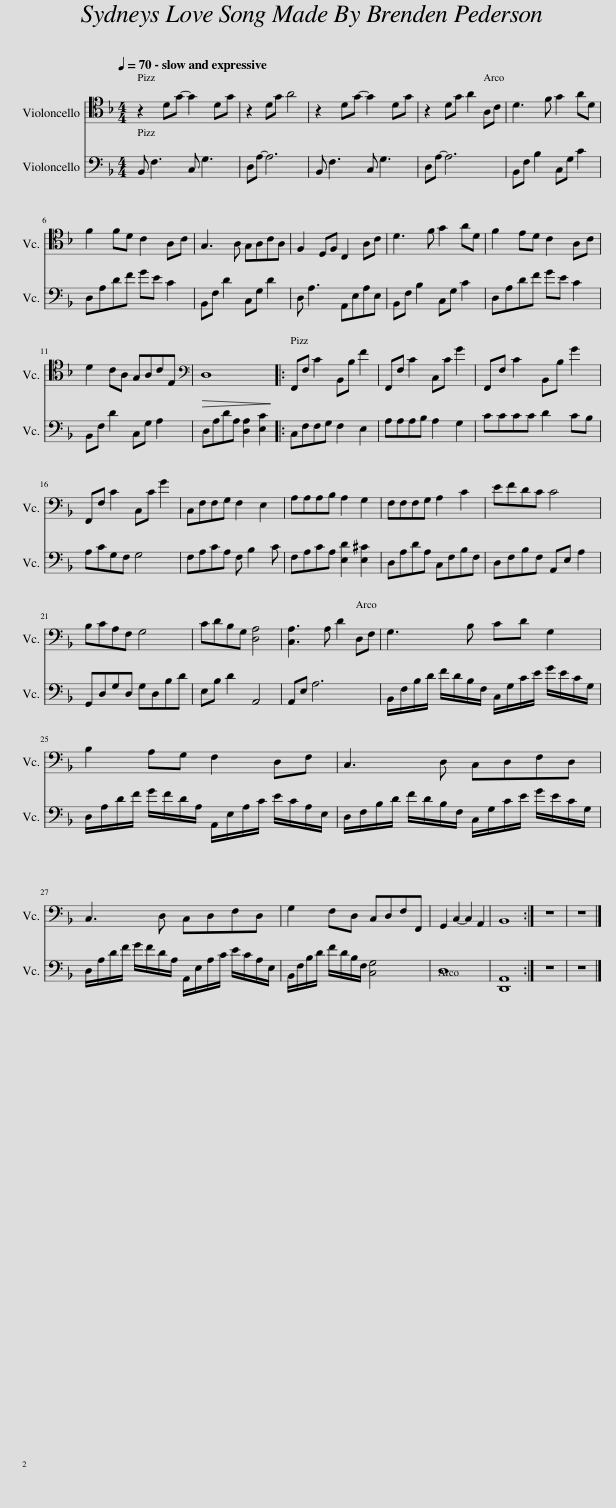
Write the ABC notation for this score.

X:1
%%score 1 2
L:1/8
Q:1/4=70
M:4/4
I:linebreak $
K:F
V:1 tenor
V:2 bass
V:1
 z2 DG- G2 DG | z2 DG A4 | z2 DG- G2 DG | z2 DG A2 A,C | D3 F G2 AD |$ %5
 F2 FD C2 A,C | G,3 A, G,A,CA, | F,2 D,F, C,2 A,C | D3 F G2 AD | F2 ED C2 A,C |$ %10
 D2 CA, G,A,CE, |[K:bass]!>(! D,8!>)! |: F,,F, C2 B,,B, F2 | F,,F, C2 C,C G2 | F,,F, C2 B,,B, G2 |$ %15
 F,,F, C2 C,C G2 | C,F,F,G, F,2 E,2 | A,A,A,B, A,2 G,2 | F,F,F,G, A,2 C2 | EFDC C4 |$ %20
 B,CA,F, G,4 | CDB,G, [D,A,]4 | [C,A,]3 A, D2 D,F, | G,3 B, CD G,2 |$ B,2 A,G, F,2 D,F, | %25
 C,3 D, C,D,F,D, |$ C,3 D, C,D,F,D, | G,2 F,D, C,D,F,F,, | G,,2 C,2- C,2 A,,2 | B,,8 :| %30
 z8 | z8 |] %32
V:2
 B,, F,3 C, G,3 | D,A,- A,6 | B,, F,3 C, G,3 | D,A,- A,6 | B,,F, B,2 C,G, C2 |$ %5
 D,A,DF GE C2 | B,,F, D2 C,G, D2 | D, A,3 A,,E,A,E, | B,,F, B,2 C,G, C2 | D,A,DF GE C2 |$ %10
 B,,F, D2 C,G, A,2 | D,A,DA, [D,A,]2 [E,C]2 |: C,F,F,G, F,2 E,2 | A,A,A,B, A,2 G,2 | CCCC D2 CB, |$ %15
 A,CG,F, G,4 | F,A,CA, F, B,2 C | F,A,CA, [E,D]2 [E,^C]2 | D,A,DA, C,F,B,F, | D,F,B,F, A,,E, A,2 |$ %20
 G,,D,G,D, G,D,B,D | E,B, D2 A,,4 | A,,E, A,6 | B,,/F,/B,/D/ F/D/B,/F,/ C,/G,/C/E/ G/E/C/G,/ |$ D,/A,/D/F/ G/F/D/A,/ A,,/E,/A,/C/ E/C/A,/E,/ | %25
 D,/F,/B,/D/ F/D/B,/F,/ C,/G,/C/E/ G/E/C/G,/ |$ D,/A,/D/F/ G/F/D/A,/ A,,/E,/A,/C/ E/C/A,/E,/ | B,,/F,/B,/D/ F/D/B,/F,/ [C,G,]4 | D,8 | [D,,A,,]8 :| %30
 z8 | z8 |] %32
